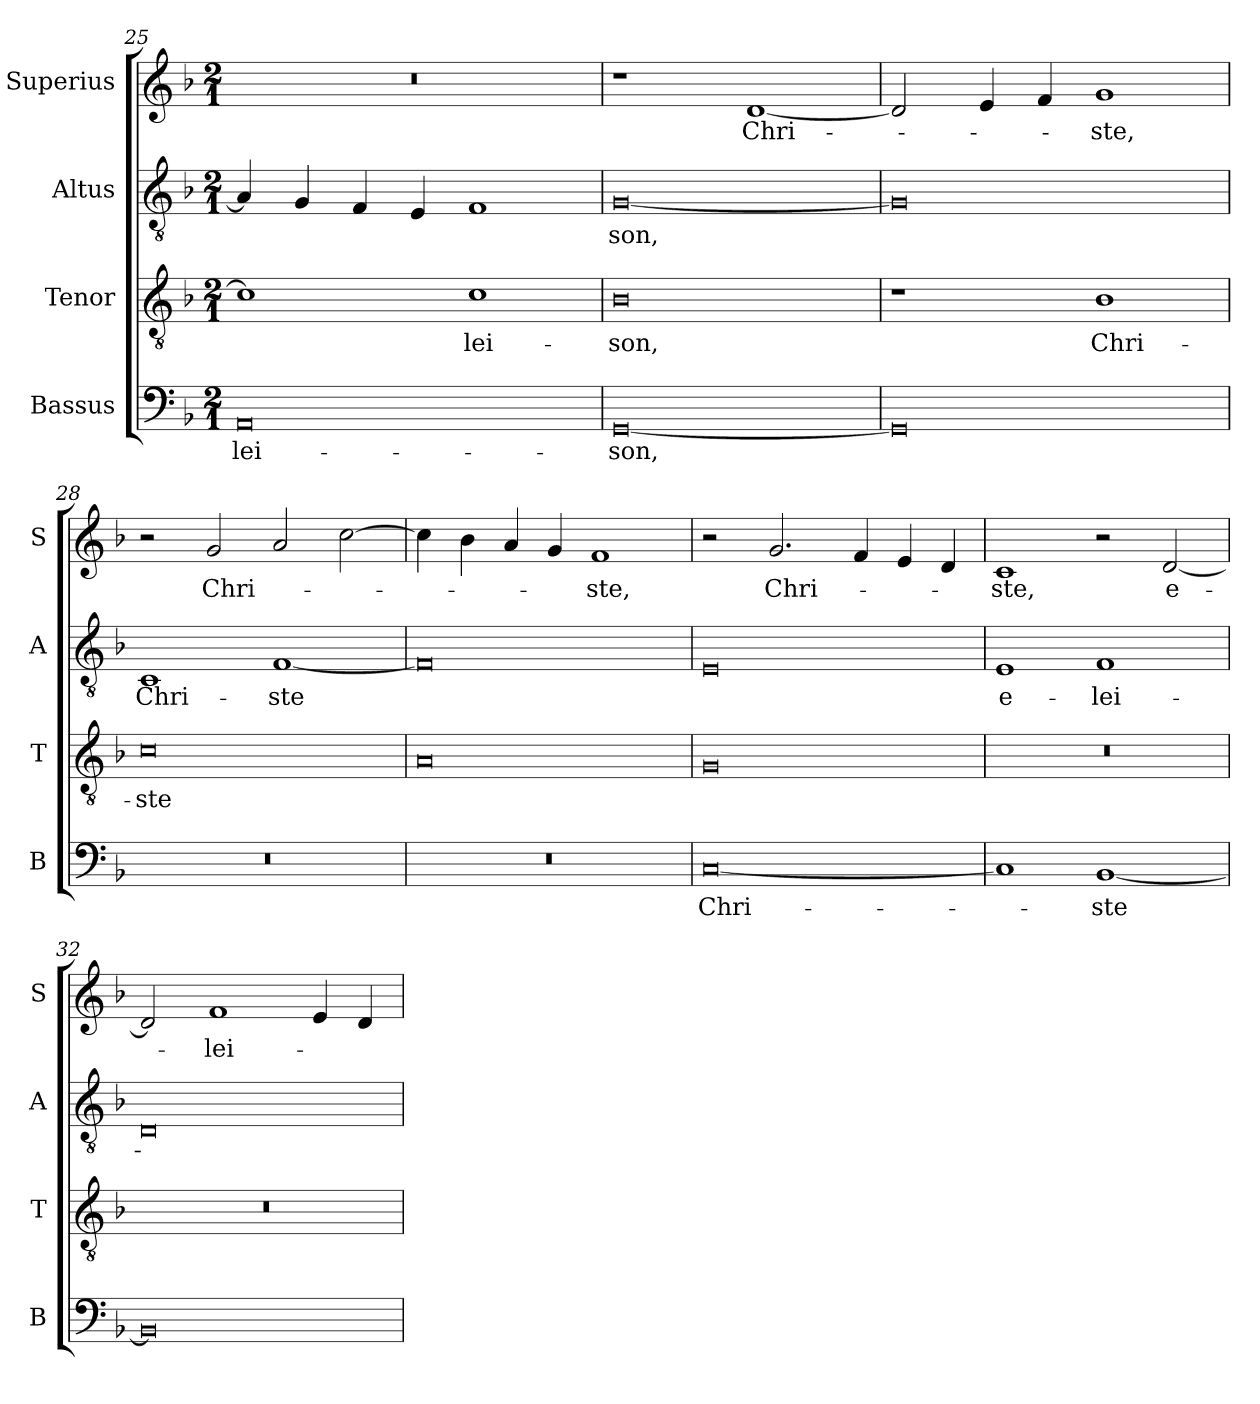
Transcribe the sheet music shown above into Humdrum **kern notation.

**kern	**text	**kern	**text	**kern	**text	**kern	**text
*part4	*part4	*part3	*part3	*part2	*part2	*part1	*part1
*staff4	*staff4	*staff3	*staff3	*staff2	*staff2	*staff1	*staff1
*I"Bassus	*	*I"Tenor	*	*I"Altus	*	*I"Superius	*
*I'B	*	*I'T	*	*I'A	*	*I'S	*
*clefF4	*	*clefGv2	*	*clefGv2	*	*clefG2	*
*k[b-]	*	*k[b-]	*	*k[b-]	*	*k[b-]	*
*M2/1	*	*M2/1	*	*M2/1	*	*M2/1	*
=25	=25	=25	=25	=25	=25	=25	=25
0AA	-lei-	1c]	.	4A/]	.	0r	.
.	.	.	.	4G/	.	.	.
.	.	.	.	4F/	.	.	.
.	.	.	.	4E/	.	.	.
.	.	1c	-lei-	1F/	.	.	.
=26	=26	=26	=26	=26	=26	=26	=26
[0GG	-son,	0B-	-son,	[0G	-son,	1r	.
.	.	.	.	.	.	[1d	Chri-
=27	=27	=27	=27	=27	=27	=27	=27
0GG]	.	1r	.	0G]	.	2d/]	.
.	.	.	.	.	.	4e/	.
.	.	.	.	.	.	4f/	.
.	.	1B-	Chri-	.	.	1g	-ste,
=28	=28	=28	=28	=28	=28	=28	=28
0r	.	0c	-ste	1C	Chri-	2r	.
.	.	.	.	.	.	2g/	Chri-
.	.	.	.	[1F	-ste	2a/	.
.	.	.	.	.	.	[2cc\	.
=29	=29	=29	=29	=29	=29	=29	=29
0r	.	0A	.	0F]	.	4cc\]	.
.	.	.	.	.	.	4b-\	.
.	.	.	.	.	.	4a/	.
.	.	.	.	.	.	4g/	.
.	.	.	.	.	.	1f	-ste,
=30	=30	=30	=30	=30	=30	=30	=30
[0C	Chri-	0G	.	0E	.	2r	.
.	.	.	.	.	.	2.g/	Chri-
.	.	.	.	.	.	4f/	.
.	.	.	.	.	.	4e/	.
.	.	.	.	.	.	4d/	.
=31	=31	=31	=31	=31	=31	=31	=31
1C]	.	0r	.	1E	e-	1c	-ste,
[1BB-	-ste	.	.	1F	-lei-	2r	.
.	.	.	.	.	.	[2d/	e-
=32	=32	=32	=32	=32	=32	=32	=32
0BB-]	.	0r	.	0D	.	2d/]	.
.	.	.	.	.	.	1f	-lei-
.	.	.	.	.	.	4e/	.
.	.	.	.	.	.	4d/	.
=	=	=	=	=	=	=	=
*-	*-	*-	*-	*-	*-	*-	*-
